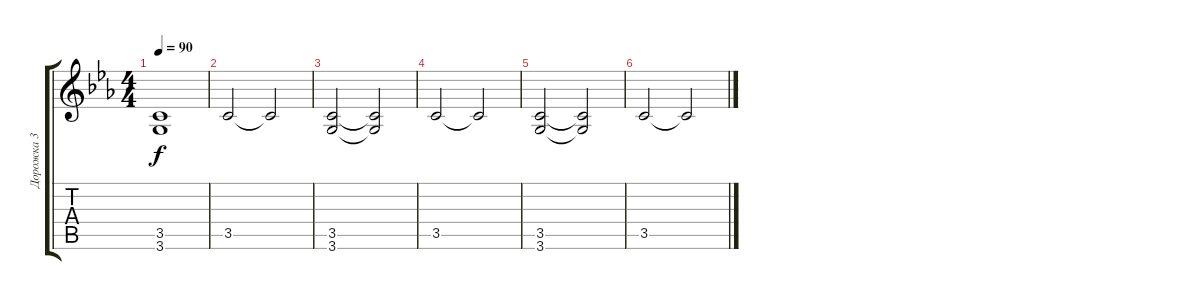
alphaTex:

\track ("Дорожка 3" "Дорожка 3") {instrument acousticguitarsteel}
\staff {score tabs}
\tuning (E4 B3 G3 D3 A2 E2) {hide}
\ts (4 4)
\tempo 90
\clef g2
\ks cminor
(3.5 3.6).1{dy f} |
3.5.2 3.5{t}.2 |
(3.5 3.6).2 (3.5{t} 3.6{t}).2 |
3.5.2 3.5{t}.2 |
(3.5 3.6).2 (3.5{t} 3.6{t}).2 |
3.5.2 3.5{t}.2
